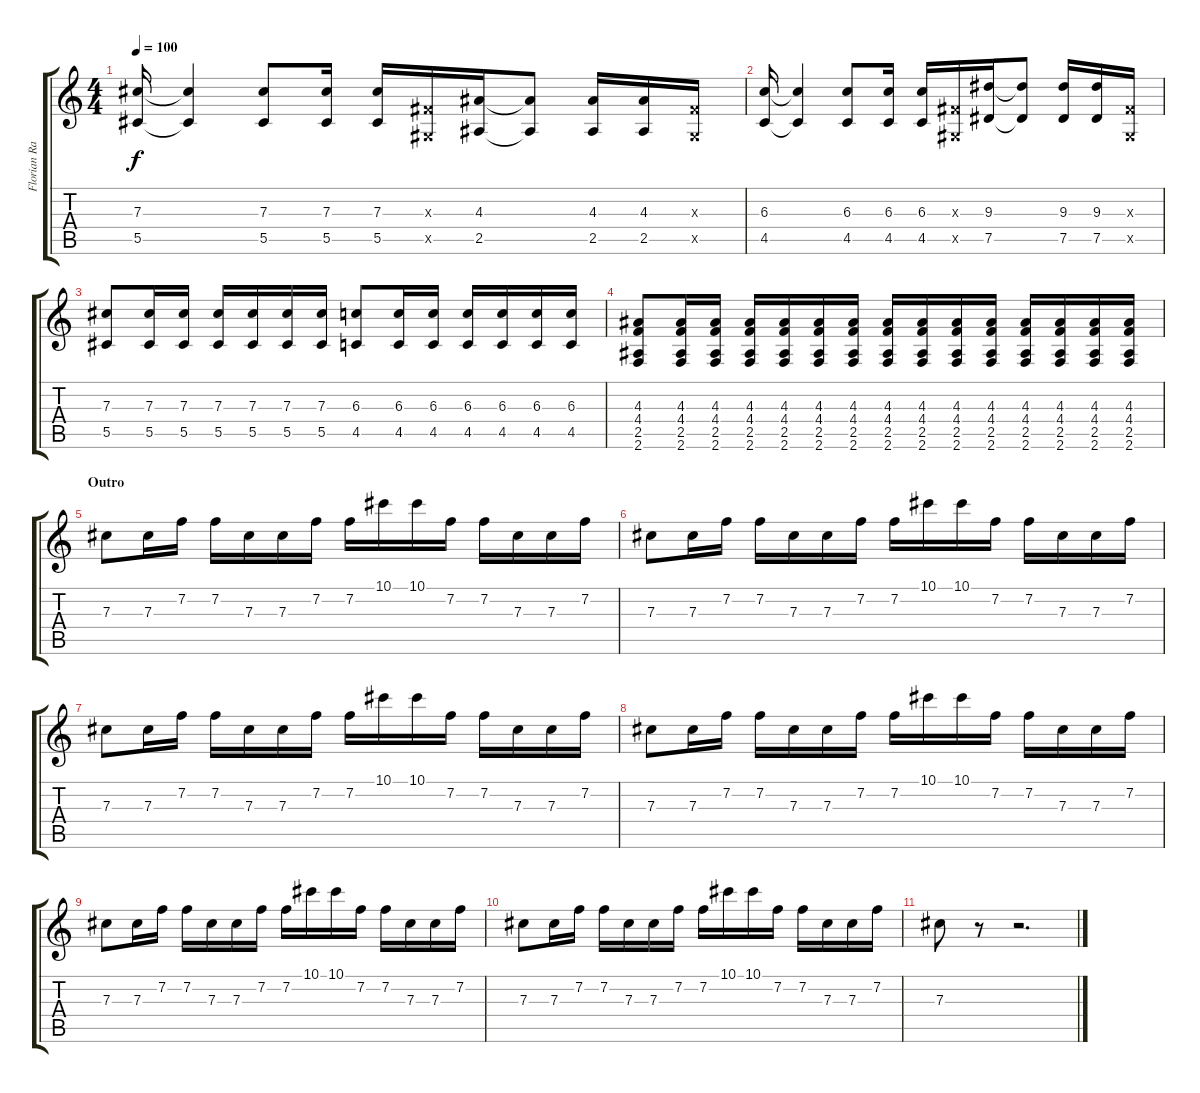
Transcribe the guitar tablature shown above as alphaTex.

\track ("Florian Raatz" "Florian Ra") {instrument distortionguitar}
\staff {score tabs}
\tuning (Eb4 Bb3 Gb3 Db3 Ab2 Eb2) {hide}
\ts (4 4)
\tempo 100
\clef g2
\ks c
(7.3 5.5).16{dy f} (7.3{t} 5.5{t}).4 (7.3 5.5).8 (7.3 5.5).16 (7.3 5.5).16 (0.3{x} 0.5{x}).16 (4.3 2.5).16 (4.3{t} 2.5{t}).8 (4.3 2.5).16 (4.3 2.5).16 (0.3{x} 0.5{x}).16 |
(6.3 4.5).16 (6.3{t} 4.5{t}).4 (6.3 4.5).8 (6.3 4.5).16 (6.3 4.5).16 (0.3{x} 0.5{x}).16 (9.3 7.5).16 (9.3{t} 7.5{t}).8 (9.3 7.5).16 (9.3 7.5).16 (0.3{x} 0.5{x}).16 |
(7.3 5.5).8 (7.3 5.5).16 (7.3 5.5).16 (7.3 5.5).16 (7.3 5.5).16 (7.3 5.5).16 (7.3 5.5).16 (6.3 4.5).8 (6.3 4.5).16 (6.3 4.5).16 (6.3 4.5).16 (6.3 4.5).16 (6.3 4.5).16 (6.3 4.5).16 |
(4.3 4.4 2.5 2.6).8 (4.3 4.4 2.5 2.6).16 (4.3 4.4 2.5 2.6).16 (4.3 4.4 2.5 2.6).16 (4.3 4.4 2.5 2.6).16 (4.3 4.4 2.5 2.6).16 (4.3 4.4 2.5 2.6).16 (4.3 4.4 2.5 2.6).16 (4.3 4.4 2.5 2.6).16 (4.3 4.4 2.5 2.6).16 (4.3 4.4 2.5 2.6).16 (4.3 4.4 2.5 2.6).16 (4.3 4.4 2.5 2.6).16 (4.3 4.4 2.5 2.6).16 (4.3 4.4 2.5 2.6).16 |
\section ("" "Outro")
7.3.8 7.3.16 7.2.16 7.2.16 7.3.16 7.3.16 7.2.16 7.2.16 10.1.16 10.1.16 7.2.16 7.2.16 7.3.16 7.3.16 7.2.16 |
7.3.8 7.3.16 7.2.16 7.2.16 7.3.16 7.3.16 7.2.16 7.2.16 10.1.16 10.1.16 7.2.16 7.2.16 7.3.16 7.3.16 7.2.16 |
7.3.8 7.3.16 7.2.16 7.2.16 7.3.16 7.3.16 7.2.16 7.2.16 10.1.16 10.1.16 7.2.16 7.2.16 7.3.16 7.3.16 7.2.16 |
7.3.8 7.3.16 7.2.16 7.2.16 7.3.16 7.3.16 7.2.16 7.2.16 10.1.16 10.1.16 7.2.16 7.2.16 7.3.16 7.3.16 7.2.16 |
7.3.8 7.3.16 7.2.16 7.2.16 7.3.16 7.3.16 7.2.16 7.2.16 10.1.16 10.1.16 7.2.16 7.2.16 7.3.16 7.3.16 7.2.16 |
7.3.8 7.3.16 7.2.16 7.2.16 7.3.16 7.3.16 7.2.16 7.2.16 10.1.16 10.1.16 7.2.16 7.2.16 7.3.16 7.3.16 7.2.16 |
7.3.8 r.8 r.2{d}
